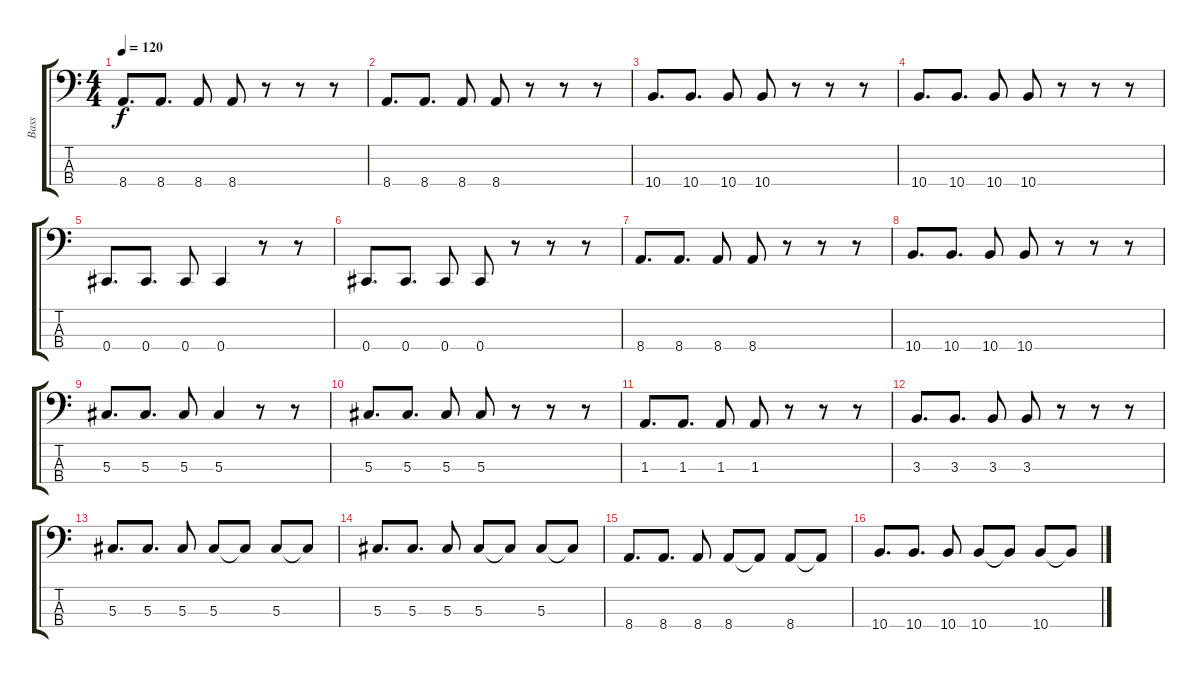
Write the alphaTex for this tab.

\track ("Bass" "Bass") {instrument electricbasspick}
\staff {score tabs}
\tuning (Gb2 Db2 Ab1 Db1) {hide}
\ts (4 4)
\tempo 120
\clef f4
\ks c
8.4.8{d dy f} 8.4.8{d} 8.4.8 8.4.8 r.8 r.8 r.8 |
8.4.8{d} 8.4.8{d} 8.4.8 8.4.8 r.8 r.8 r.8 |
10.4.8{d} 10.4.8{d} 10.4.8 10.4.8 r.8 r.8 r.8 |
10.4.8{d} 10.4.8{d} 10.4.8 10.4.8 r.8 r.8 r.8 |
0.4.8{d} 0.4.8{d} 0.4.8 0.4.4 r.8 r.8 |
0.4.8{d} 0.4.8{d} 0.4.8 0.4.8 r.8 r.8 r.8 |
8.4.8{d} 8.4.8{d} 8.4.8 8.4.8 r.8 r.8 r.8 |
10.4.8{d} 10.4.8{d} 10.4.8 10.4.8 r.8 r.8 r.8 |
5.3.8{d} 5.3.8{d} 5.3.8 5.3.4 r.8 r.8 |
5.3.8{d} 5.3.8{d} 5.3.8 5.3.8 r.8 r.8 r.8 |
1.3.8{d} 1.3.8{d} 1.3.8 1.3.8 r.8 r.8 r.8 |
3.3.8{d} 3.3.8{d} 3.3.8 3.3.8 r.8 r.8 r.8 |
5.3.8{d} 5.3.8{d} 5.3.8 5.3.8 5.3{t}.8 5.3.8 5.3{t}.8 |
5.3.8{d} 5.3.8{d} 5.3.8 5.3.8 5.3{t}.8 5.3.8 5.3{t}.8 |
8.4.8{d} 8.4.8{d} 8.4.8 8.4.8 8.4{t}.8 8.4.8 8.4{t}.8 |
10.4.8{d} 10.4.8{d} 10.4.8 10.4.8 10.4{t}.8 10.4.8 10.4{t}.8
